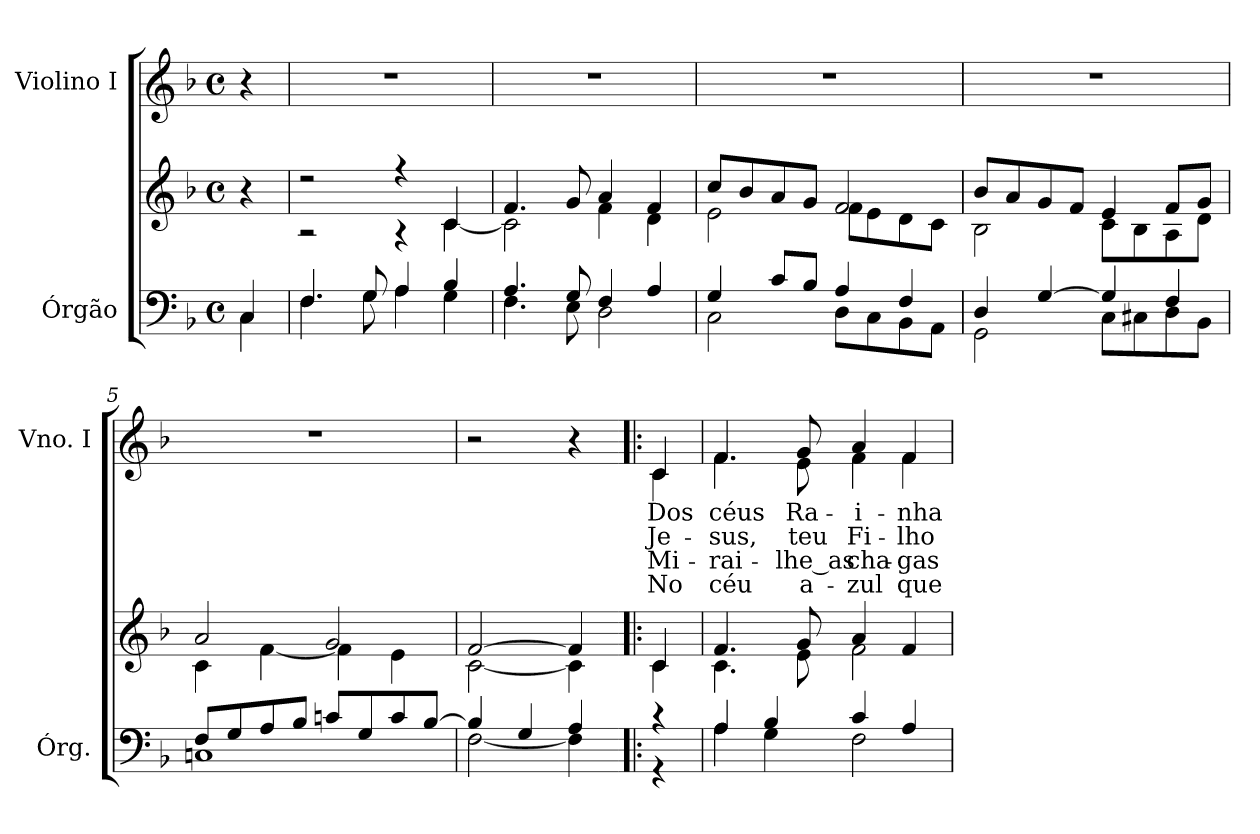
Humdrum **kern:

**kern	**kern	**kern	**text	**text	**text	**text
*part2	*part2	*part1	*part1	*part1	*part1	*part1
*staff3	*staff2	*staff1	*staff1	*staff1	*staff1	*staff1
*I"Órgão	*	*I"Violino I	*	*	*	*
*I'Órg.	*	*I'Vno. I	*	*	*	*
!!LO:PB:g=z
*clefF4	*clefG2	*clefG2	*	*	*	*
*k[b-]	*k[b-]	*k[b-]	*	*	*	*
*F:	*F:	*F:	*	*	*	*
*M4/4	*M4/4	*M4/4	*	*	*	*
*met(c)	*met(c)	*met(c)	*	*	*	*
*MM70	*MM70	*MM70	*	*	*	*
=	=	=	=	=	=	=
*^	*	*	*	*	*	*
4Ci/	4Ci\	4r	4r	.	.	.	.
=1	=1	=1	=1	=1	=1	=1	=1
*	*	*^	*	*	*	*	*
4.Fi/	4.Fi\	2r	2r	1r	.	.	.	.
8Gi/	8Gi\	.	.	.	.	.	.	.
4Ai/	4Ai\	4r	4r	.	.	.	.	.
4B-i/	4Gi\	4ci/	[<4ci\	.	.	.	.	.
=2	=2	=2	=2	=2	=2	=2	=2	=2
4.Ai/	4.Fi\	4.fi/	2ci\]	1r	.	.	.	.
8Gi/	8Ei\	8gi/	.	.	.	.	.	.
4Fi/	2Di\	4ai/	4fi\	.	.	.	.	.
4Ai/	.	4fi/	4di\	.	.	.	.	.
=3	=3	=3	=3	=3	=3	=3	=3	=3
4Gi/	2Ci\	8cci/L	2ei\	1r	.	.	.	.
.	.	8b-i/	.	.	.	.	.	.
8ci/L	.	8ai/	.	.	.	.	.	.
8B-i/J	.	8gi/J	.	.	.	.	.	.
4Ai/	8Di\L	2fi/	8fi\L	.	.	.	.	.
.	8Ci\	.	8ei\	.	.	.	.	.
4Fi/	8BB-i\	.	8di\	.	.	.	.	.
.	8AAi\J	.	8ci\J	.	.	.	.	.
=4	=4	=4	=4	=4	=4	=4	=4	=4
4Di/	2GGi\	8b-i/L	2B-i\	1r	.	.	.	.
.	.	8ai/	.	.	.	.	.	.
[>4Gi/	.	8gi/	.	.	.	.	.	.
.	.	8fi/J	.	.	.	.	.	.
4Gi/]	8Ci\L	4ei/	8ci\L	.	.	.	.	.
.	8C#Xi\	.	8B-i\	.	.	.	.	.
4Fi/	8Di\	8fi/L	8Ai\	.	.	.	.	.
.	8BB-i\J	8gi/J	8di\J	.	.	.	.	.
=5	=5	=5	=5	=5	=5	=5	=5	=5
8Fi/L	1Cni	2ai/	4ci\	1r	.	.	.	.
8Gi/	.	.	.	.	.	.	.	.
8Ai/	.	.	[<4fi\	.	.	.	.	.
8B-i/J	.	.	.	.	.	.	.	.
8cni/L	.	2gi/	4fi\]	.	.	.	.	.
8Gi/	.	.	.	.	.	.	.	.
8ci/	.	.	4ei\	.	.	.	.	.
[>8B-i/J	.	.	.	.	.	.	.	.
=6	=6	=6	=6	=6	=6	=6	=6	=6
4B-i/]	[<2Fi\	[>2fi/	[<2ci\	2r	.	.	.	.
4Gi/	.	.	.	.	.	.	.	.
4Ai/	4Fi\]	4fi/]	4ci\]	4r	.	.	.	.
!!LO:LB:g=z
=7!|:	=7!|:	=7!|:	=7!|:	=7!|:	=7!|:	=7!|:	=7!|:	=7!|:
!	!	!	!	!LO:TX:b:cj:t=4.	!	!	!	!
!	!	!	!	!LO:TX:b:cj:t=3.	!	!	!	!
!	!	!	!	!LO:TX:b:cj:t=2.	!	!	!	!
!	!	!	!	!LO:TX:b:cj:t=1.	!	!	!	!
!	!	!	!	!	!LO:LY:b:color=#000000	!LO:LY:b:color=#000000	!LO:LY:b:color=#000000	!LO:LY:b:color=#000000
*	*	*	*	*^	*	*	*	*
4r	4r	4ci/	4ci\	4ci/	4ci\	-Dos	-Je-	Mi-	No
=8	=8	=8	=8	=8	=8	=8	=8	=8	=8
!	!	!	!	!	!	!LO:LY:b:color=#000000	!LO:LY:b:color=#000000	!LO:LY:b:color=#000000	!LO:LY:b:color=#000000
4Ai/	4Ai\	4.fi/	4.ci\	4.fi/	4.fi\	céus	-sus,	rai-	céu
4B-i/	4Gi\	.	.	.	.	.	.	.	.
!	!	!	!	!	!	!LO:LY:b:color=#000000	!LO:LY:b:color=#000000	!LO:LY:b:color=#000000	!LO:LY:b:color=#000000
.	.	8gi/	8ei\	8gi/	8ei\	Ra-	teu	-lhe_as	a-
!	!	!	!	!	!	!LO:LY:b:color=#000000	!LO:LY:b:color=#000000	!LO:LY:b:color=#000000	!LO:LY:b:color=#000000
4ci/	2Fi\	4ai/	2fi\	4ai/	4fi\	-i-	Fi-	-cha-	-zul
!	!	!	!	!	!	!LO:LY:b:color=#000000	!LO:LY:b:color=#000000	!LO:LY:b:color=#000000	!LO:LY:b:color=#000000
4Ai/	.	4fi/	.	4fi/	4fi\	nha	lho	gas	-que
*v	*v	*	*	*v	*v	*	*	*	*
*	*v	*v	*	*	*	*	*
=	=	=	=	=	=	=
*-	*-	*-	*-	*-	*-	*-
